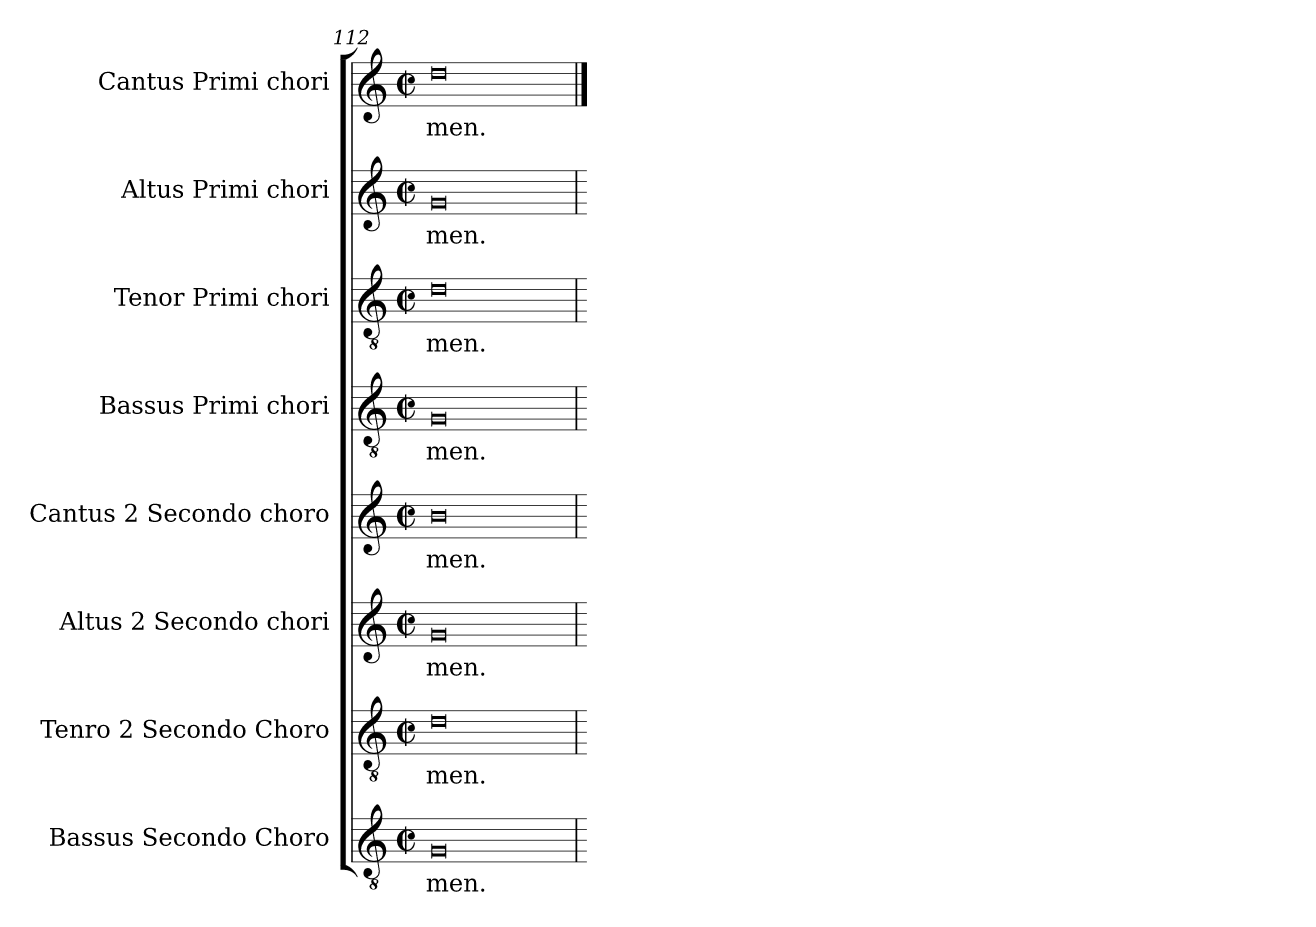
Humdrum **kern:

**kern	**text	**kern	**text	**kern	**text	**kern	**text	**kern	**text	**kern	**text	**kern	**text	**kern	**text
*part8	*part8	*part7	*part7	*part6	*part6	*part5	*part5	*part4	*part4	*part3	*part3	*part2	*part2	*part1	*part1
*staff8	*staff8	*staff7	*staff7	*staff6	*staff6	*staff5	*staff5	*staff4	*staff4	*staff3	*staff3	*staff2	*staff2	*staff1	*staff1
*I"Bassus  Secondo Choro	*	*I"Tenro 2  Secondo Choro	*	*I"Altus 2  Secondo chori	*	*I"Cantus 2  Secondo choro	*	*I"Bassus  Primi chori	*	*I"Tenor  Primi chori	*	*I"Altus  Primi chori	*	*I"Cantus  Primi chori	*
*I'Ch	*	*I'Ch	*	*I'Ch	*	*I'Ch	*	*I'Ch	*	*I'Ch	*	*I'Ch	*	*I'Ch	*
*clefGv2	*	*clefGv2	*	*clefG2	*	*clefG2	*	*clefGv2	*	*clefGv2	*	*clefG2	*	*clefG2	*
*M2/2	*	*M2/2	*	*M2/2	*	*M2/2	*	*M2/2	*	*M2/2	*	*M2/2	*	*M2/2	*
*met(c|)	*	*met(c|)	*	*met(c|)	*	*met(c|)	*	*met(c|)	*	*met(c|)	*	*met(c|)	*	*met(c|)	*
=112	=112	=112	=112	=112	=112	=112	=112	=112	=112	=112	=112	=112	=112	=112	=112
!	!LO:LY:b:cj	!	!LO:LY:b:cj	!	!LO:LY:b:cj	!	!LO:LY:b:cj	!	!LO:LY:b:cj	!	!LO:LY:b:cj	!	!LO:LY:b:cj	!	!LO:LY:b:cj
0G	-men.	0d	-men.	0g	-men.	0b	-men.	0G	-men.	0d	-men.	0g	-men.	0dd	-men.
=	==	=	==	=	==	=	==	=	==	=	==	=	==	==	==
*-	*-	*-	*-	*-	*-	*-	*-	*-	*-	*-	*-	*-	*-	*-	*-
